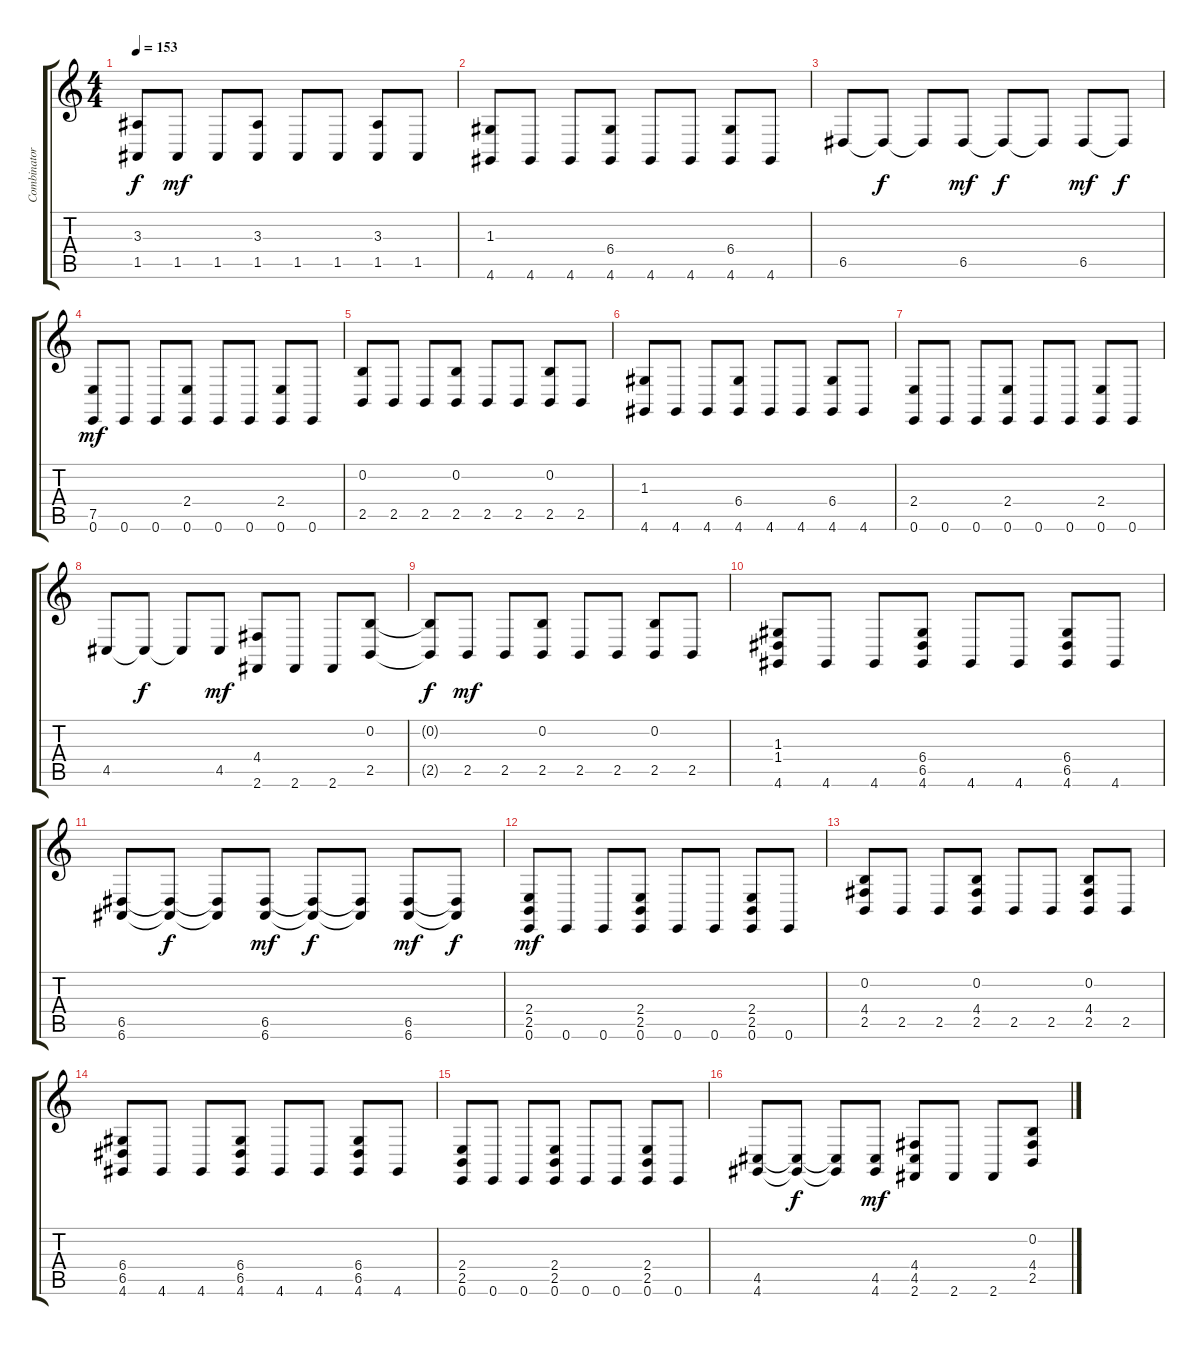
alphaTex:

\track ("Combinator 2 (Staff 1)" "Combinator") {instrument acousticgrandpiano}
\staff {score tabs}
\tuning (E4 B3 G3 D3 A2 E2) {hide}
\ts (4 4)
\tempo 153
\clef g2
\ks c
(3.3{t} 1.5{t}).8{dy f} 1.5.8{dy mf} 1.5.8 (3.3 1.5).8 1.5.8 1.5.8 (3.3 1.5).8 1.5.8 |
(1.3 4.6).8 4.6.8 4.6.8 (6.4 4.6).8 4.6.8 4.6.8 (6.4 4.6).8 4.6.8 |
6.5.8 6.5{t}.8{dy f} 6.5{t}.8 6.5.8{dy mf} 6.5{t}.8{dy f} 6.5{t}.8 6.5.8{dy mf} 6.5{t}.8{dy f} |
(7.5 0.6).8{dy mf} 0.6.8 0.6.8 (2.4 0.6).8 0.6.8 0.6.8 (2.4 0.6).8 0.6.8 |
(0.2 2.5).8 2.5.8 2.5.8 (0.2 2.5).8 2.5.8 2.5.8 (0.2 2.5).8 2.5.8 |
(1.3 4.6).8 4.6.8 4.6.8 (6.4 4.6).8 4.6.8 4.6.8 (6.4 4.6).8 4.6.8 |
(2.4 0.6).8 0.6.8 0.6.8 (2.4 0.6).8 0.6.8 0.6.8 (2.4 0.6).8 0.6.8 |
4.5.8 4.5{t}.8{dy f} 4.5{t}.8 4.5.8{dy mf} (4.4 2.6).8 2.6.8 2.6.8 (0.2 2.5).8 |
(0.2{t} 2.5{t}).8{dy f} 2.5.8{dy mf} 2.5.8 (0.2 2.5).8 2.5.8 2.5.8 (0.2 2.5).8 2.5.8 |
(1.3 1.4 4.6).8 4.6.8 4.6.8 (6.4 6.5 4.6).8 4.6.8 4.6.8 (6.4 6.5 4.6).8 4.6.8 |
(6.5 6.6).8 (6.5{t} 6.6{t}).8{dy f} (6.5{t} 6.6{t}).8 (6.5 6.6).8{dy mf} (6.5{t} 6.6{t}).8{dy f} (6.5{t} 6.6{t}).8 (6.5 6.6).8{dy mf} (6.5{t} 6.6{t}).8{dy f} |
(2.4 2.5 0.6).8{dy mf} 0.6.8 0.6.8 (2.4 2.5 0.6).8 0.6.8 0.6.8 (2.4 2.5 0.6).8 0.6.8 |
(0.2 4.4 2.5).8 2.5.8 2.5.8 (0.2 4.4 2.5).8 2.5.8 2.5.8 (0.2 4.4 2.5).8 2.5.8 |
(6.4 6.5 4.6).8 4.6.8 4.6.8 (6.4 6.5 4.6).8 4.6.8 4.6.8 (6.4 6.5 4.6).8 4.6.8 |
(2.4 2.5 0.6).8 0.6.8 0.6.8 (2.4 2.5 0.6).8 0.6.8 0.6.8 (2.4 2.5 0.6).8 0.6.8 |
(4.5 4.6).8 (4.5{t} 4.6{t}).8{dy f} (4.5{t} 4.6{t}).8 (4.5 4.6).8{dy mf} (4.4 4.5 2.6).8 2.6.8 2.6.8 (0.2 4.4 2.5).8
